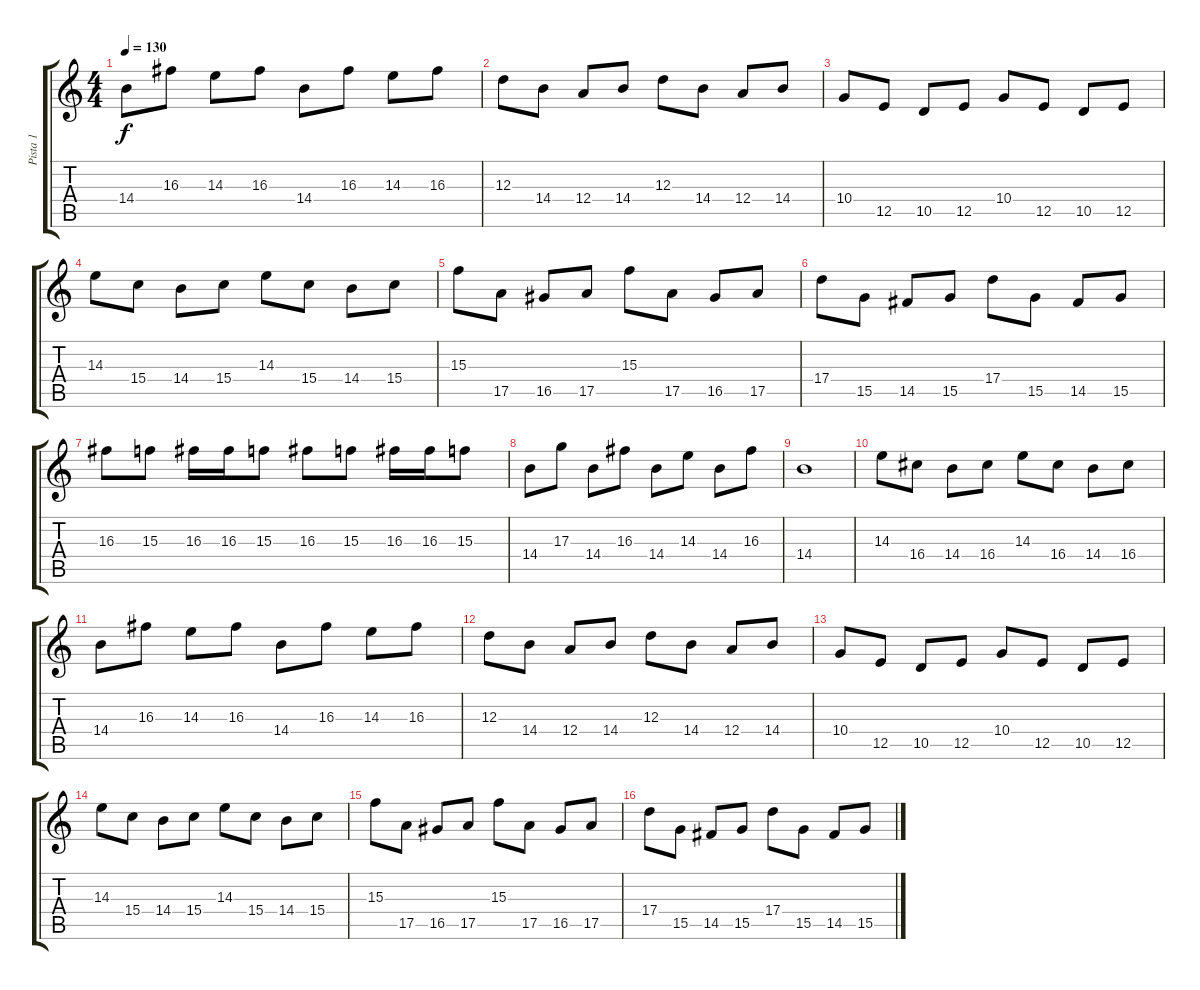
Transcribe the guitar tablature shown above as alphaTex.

\track ("Pista 1" "Pista 1") {instrument distortionguitar}
\staff {score tabs}
\tuning (B3 Gb3 D3 A2 E2 B1) {hide}
\ts (4 4)
\tempo 130
\clef g2
\ks c
14.4.8{dy f} 16.3.8 14.3.8 16.3.8 14.4.8 16.3.8 14.3.8 16.3.8 |
12.3.8 14.4.8 12.4.8 14.4.8 12.3.8 14.4.8 12.4.8 14.4.8 |
10.4.8 12.5.8 10.5.8 12.5.8 10.4.8 12.5.8 10.5.8 12.5.8 |
14.3.8 15.4.8 14.4.8 15.4.8 14.3.8 15.4.8 14.4.8 15.4.8 |
15.3.8 17.5.8 16.5.8 17.5.8 15.3.8 17.5.8 16.5.8 17.5.8 |
17.4.8 15.5.8 14.5.8 15.5.8 17.4.8 15.5.8 14.5.8 15.5.8 |
16.3.8 15.3.8 16.3.16 16.3.16 15.3.8 16.3.8 15.3.8 16.3.16 16.3.16 15.3.8 |
14.4.8 17.3.8 14.4.8 16.3.8 14.4.8 14.3.8 14.4.8 16.3.8 |
14.4.1 |
14.3.8 16.4.8 14.4.8 16.4.8 14.3.8 16.4.8 14.4.8 16.4.8 |
14.4.8 16.3.8 14.3.8 16.3.8 14.4.8 16.3.8 14.3.8 16.3.8 |
12.3.8 14.4.8 12.4.8 14.4.8 12.3.8 14.4.8 12.4.8 14.4.8 |
10.4.8 12.5.8 10.5.8 12.5.8 10.4.8 12.5.8 10.5.8 12.5.8 |
14.3.8 15.4.8 14.4.8 15.4.8 14.3.8 15.4.8 14.4.8 15.4.8 |
15.3.8 17.5.8 16.5.8 17.5.8 15.3.8 17.5.8 16.5.8 17.5.8 |
17.4.8 15.5.8 14.5.8 15.5.8 17.4.8 15.5.8 14.5.8 15.5.8
